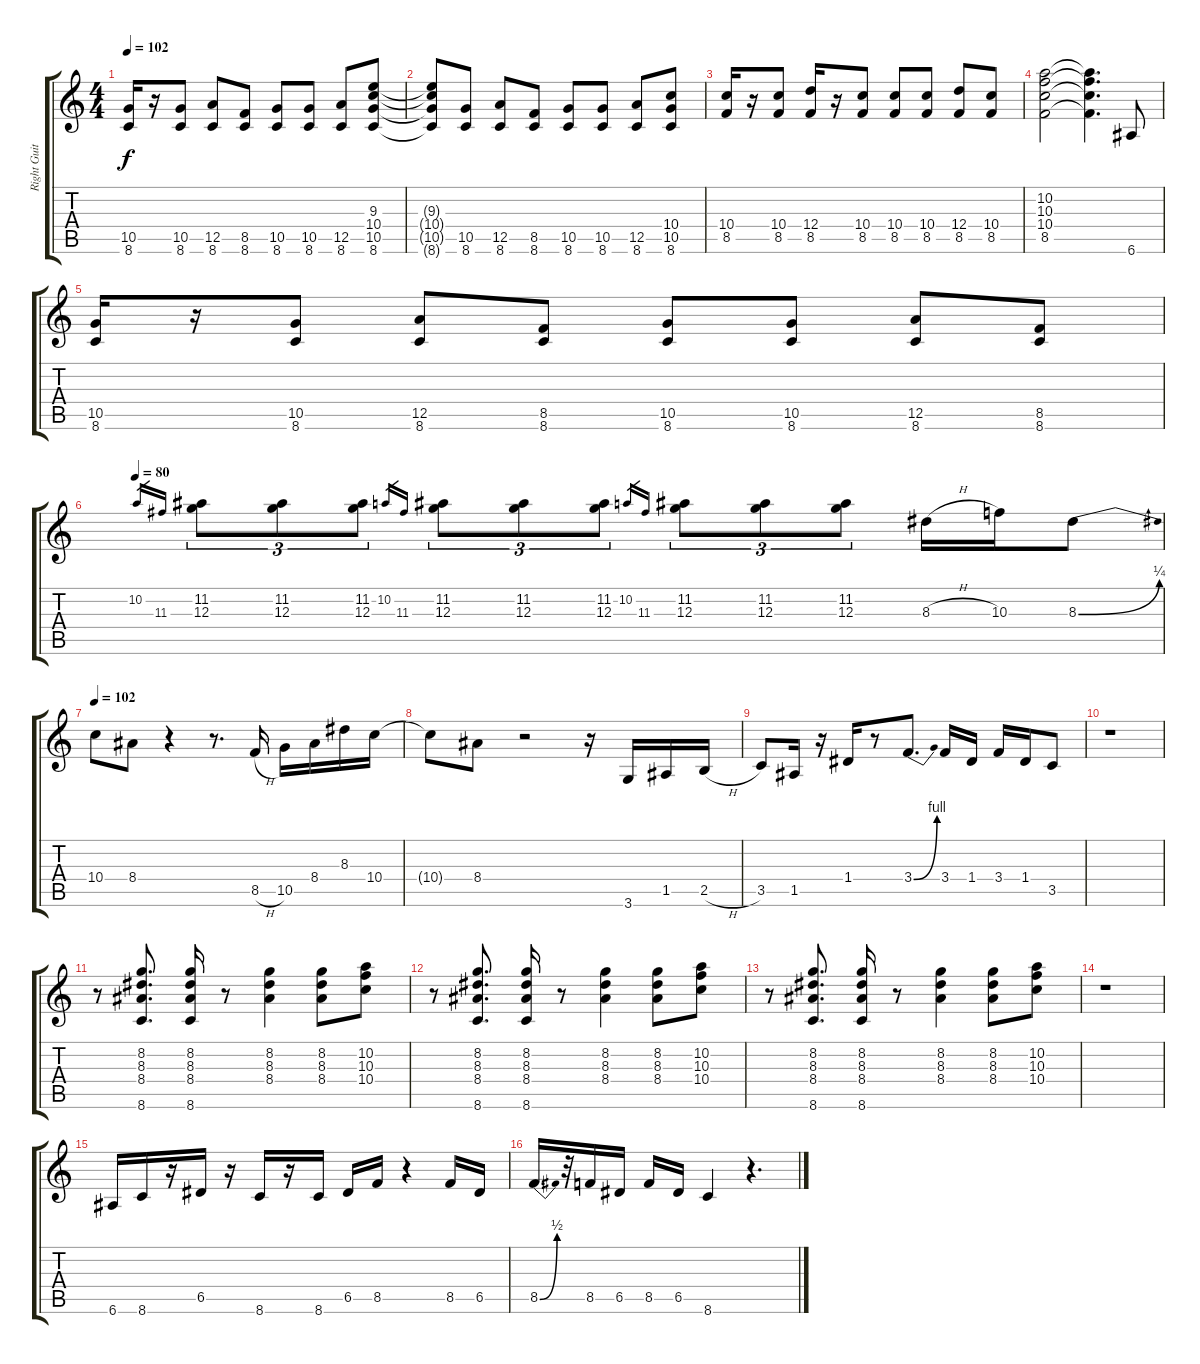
\track ("Right Guitar" "Right Guit") {instrument overdrivenguitar}
\staff {score tabs}
\tuning (E4 B3 G3 D3 A2 E2) {hide}
\ts (4 4)
\tempo 102
\clef g2
\ks c
(10.5 8.6).16{dy f} r.16 (10.5 8.6).8 (12.5 8.6).8 (8.5 8.6).8 (10.5 8.6).8 (10.5 8.6).8 (12.5 8.6).8 (9.3 10.4 10.5 8.6).8 |
(9.3{t} 10.4{t} 10.5{t} 8.6{t}).8 (10.5 8.6).8 (12.5 8.6).8 (8.5 8.6).8 (10.5 8.6).8 (10.5 8.6).8 (12.5 8.6).8 (10.4 10.5 8.6).8 |
(10.4 8.5).16 r.16 (10.4 8.5).8 (12.4 8.5).16 r.16 (10.4 8.5).8 (10.4 8.5).8 (10.4 8.5).8 (12.4 8.5).8 (10.4 8.5).8 |
(10.2 10.3 10.4 8.5).2 (10.2{t} 10.3{t} 10.4{t} 8.5{t}).4{d} 6.6.8 |
(10.5 8.6).16 r.16 (10.5 8.6).8 (12.5 8.6).8 (8.5 8.6).8 (10.5 8.6).8 (10.5 8.6).8 (12.5 8.6).8 (8.5 8.6).8 |
\tempo 80
10.2.16{gr} 11.3.16{gr} (11.2 12.3).8{tu (3 2) volume 9} (11.2 12.3).8{tu (3 2)} (11.2 12.3).8{tu (3 2)} 10.2.16{gr} 11.3.16{gr} (11.2 12.3).8{tu (3 2)} (11.2 12.3).8{tu (3 2)} (11.2 12.3).8{tu (3 2)} 10.2.16{gr} 11.3.16{gr} (11.2 12.3).8{tu (3 2)} (11.2 12.3).8{tu (3 2)} (11.2 12.3).8{tu (3 2)} 8.3{h}.16{volume 16} 10.3.16 8.3{be (bend 0 0 60 1)}.8 |
\tempo 102
10.4.8 8.4.8 r.4 r.8{d} 8.5{h}.16 10.5.16 8.4.16 8.3.16 10.4.16 |
10.4{t}.8 8.4.8 r.2 r.16 3.6.16 1.5.16 2.5{h}.16 |
3.5.8 1.5.16 r.16 1.4.16 r.8 3.4{be (bend 0 0 60 4)}.8{d} 3.4.16 1.4.16 3.4.16 1.4.16 3.5.8 |
r.1 |
r.8{volume 8 instrument electricguitarjazz} (8.2 8.3 8.4 8.6).8{d} (8.2 8.3 8.4 8.6).16 r.8 (8.2 8.3 8.4).4 (8.2 8.3 8.4).8 (10.2 10.3 10.4).8 |
r.8 (8.2 8.3 8.4 8.6).8{d} (8.2 8.3 8.4 8.6).16 r.8 (8.2 8.3 8.4).4 (8.2 8.3 8.4).8 (10.2 10.3 10.4).8 |
r.8 (8.2 8.3 8.4 8.6).8{d} (8.2 8.3 8.4 8.6).16 r.8 (8.2 8.3 8.4).4 (8.2 8.3 8.4).8 (10.2 10.3 10.4).8 |
r.1 |
6.6.16{volume 16} 8.6.16 r.16 6.5.16 r.16 8.6.16 r.16 8.6.16 6.5.16 8.5.16 r.4 8.5.16 6.5.16 |
8.5{be (bend 0 0 60 2)}.16{d} r.32 8.5.16 6.5.16 8.5.16 6.5.16 8.6.4 r.4{d}
